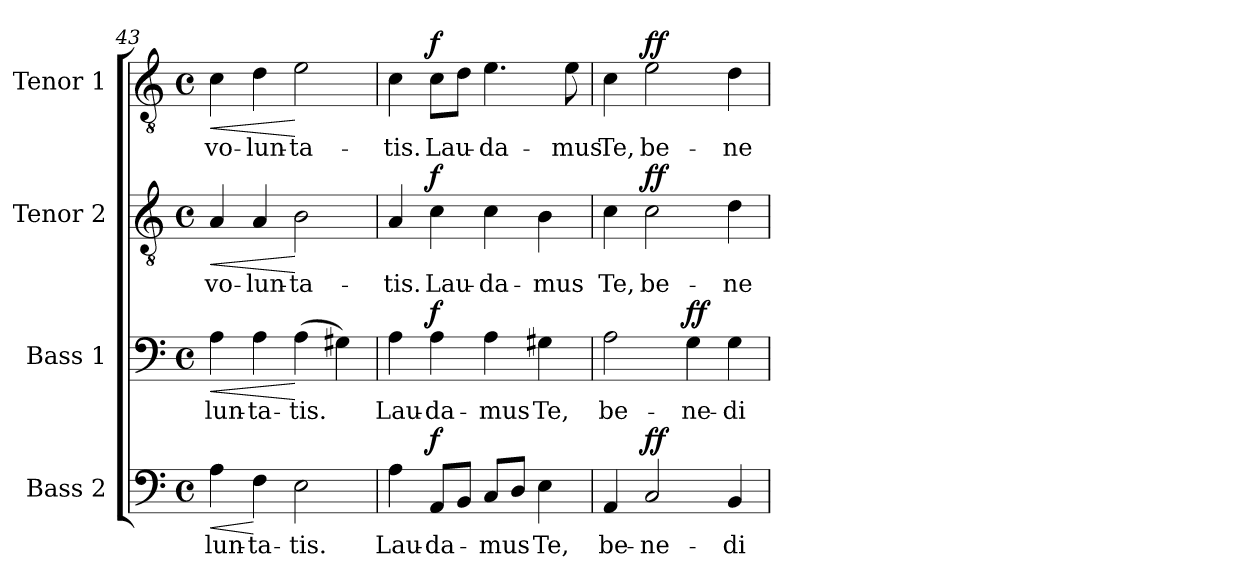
**kern	**text	**dynam	**kern	**text	**dynam	**kern	**text	**dynam	**kern	**text	**dynam
*part4	*part4	*part4	*part3	*part3	*part3	*part2	*part2	*part2	*part1	*part1	*part1
*staff4	*staff4	*staff4	*staff3	*staff3	*staff3	*staff2	*staff2	*staff2	*staff1	*staff1	*staff1
*I"Bass 2	*	*	*I"Bass 1	*	*	*I"Tenor 2	*	*	*I"Tenor 1	*	*
*I'B. 2	*	*	*I'B. 1	*	*	*I'T. 2	*	*	*I'T. 1	*	*
*clefF4	*	*	*clefF4	*	*	*clefGv2	*	*	*clefGv2	*	*
*k[]	*	*	*k[]	*	*	*k[]	*	*	*k[]	*	*
*C:	*	*	*C:	*	*	*C:	*	*	*C:	*	*
*M4/4	*	*	*M4/4	*	*	*M4/4	*	*	*M4/4	*	*
*met(c)	*	*	*met(c)	*	*	*met(c)	*	*	*met(c)	*	*
=43	=43	=43	=43	=43	=43	=43	=43	=43	=43	=43	=43
!	!LO:LY:b	!LO:HP:b	!	!LO:LY:b	!LO:HP:b	!	!LO:LY:b	!LO:HP:b	!	!LO:LY:b	!LO:HP:b
4A\	-lun-	<	4A\	-lun-	<	4A/	vo-	<	4c\	vo-	<
!	!LO:LY:b	!	!	!LO:LY:b	!	!	!LO:LY:b	!	!	!LO:LY:b	!
4F\	-ta-	[	4A\	-ta-	.	4A/	-lun-	.	4d\	-lun-	.
!	!LO:LY:b	!	!	!LO:LY:b	!	!	!LO:LY:b	!	!	!LO:LY:b	!
2E\	-tis.	.	(>4A\	-tis.	[	2B\	-ta-	[	2e\	-ta-	[
.	.	.	4G#X\)	.	.	.	.	.	.	.	.
=44	=44	=44	=44	=44	=44	=44	=44	=44	=44	=44	=44
!	!LO:LY:b	!	!	!LO:LY:b	!	!	!LO:LY:b	!	!	!LO:LY:b	!
4A\	Lau-	.	4A\	Lau-	.	4A/	-tis.	.	4c\	-tis.	.
!	!LO:LY:b	!LO:DY:a	!	!LO:LY:b	!LO:DY:a	!	!LO:LY:b	!LO:DY:a	!	!LO:LY:b	!LO:DY:a
8AA/L	-da-	f	4A\	-da-	f	4c\	Lau-	f	8c\L	Lau-	f
8BB/J	.	.	.	.	.	.	.	.	8d\J	.	.
!	!LO:LY:b	!	!	!LO:LY:b	!	!	!LO:LY:b	!	!	!LO:LY:b	!
8C/L	-mus	.	4A\	-mus	.	4c\	-da-	.	4.e\	-da-	.
8D/J	.	.	.	.	.	.	.	.	.	.	.
!	!LO:LY:b	!	!	!LO:LY:b	!	!	!LO:LY:b	!	!	!	!
4E\	Te,	.	4G#X\	Te,	.	4B\	-mus	.	.	.	.
!	!	!	!	!	!	!	!	!	!	!LO:LY:b	!
.	.	.	.	.	.	.	.	.	8e\	-mus	.
!!LO:LB:g=z
=45	=45	=45	=45	=45	=45	=45	=45	=45	=45	=45	=45
!	!LO:LY:b	!	!	!LO:LY:b	!	!	!LO:LY:b	!	!	!LO:LY:b	!
4AA/	be-	.	2A\	be-	.	4c\	Te,	.	4c\	Te,	.
!	!LO:LY:b	!LO:DY:a	!	!	!	!	!LO:LY:b	!LO:DY:a	!	!LO:LY:b	!LO:DY:a
2C/	-ne-	ff	.	.	.	2c\	be-	ff	2e\	be-	ff
!	!	!	!	!LO:LY:b	!LO:DY:a	!	!	!	!	!	!
.	.	.	4G\	-ne-	ff	.	.	.	.	.	.
!	!LO:LY:b	!	!	!LO:LY:b	!	!	!LO:LY:b	!	!	!LO:LY:b	!
4BB/	-di-	.	4G\	-di-	.	4d\	-ne-	.	4d\	-ne-	.
=	=	=	=	=	=	=	=	=	=	=	=
*-	*-	*-	*-	*-	*-	*-	*-	*-	*-	*-	*-
